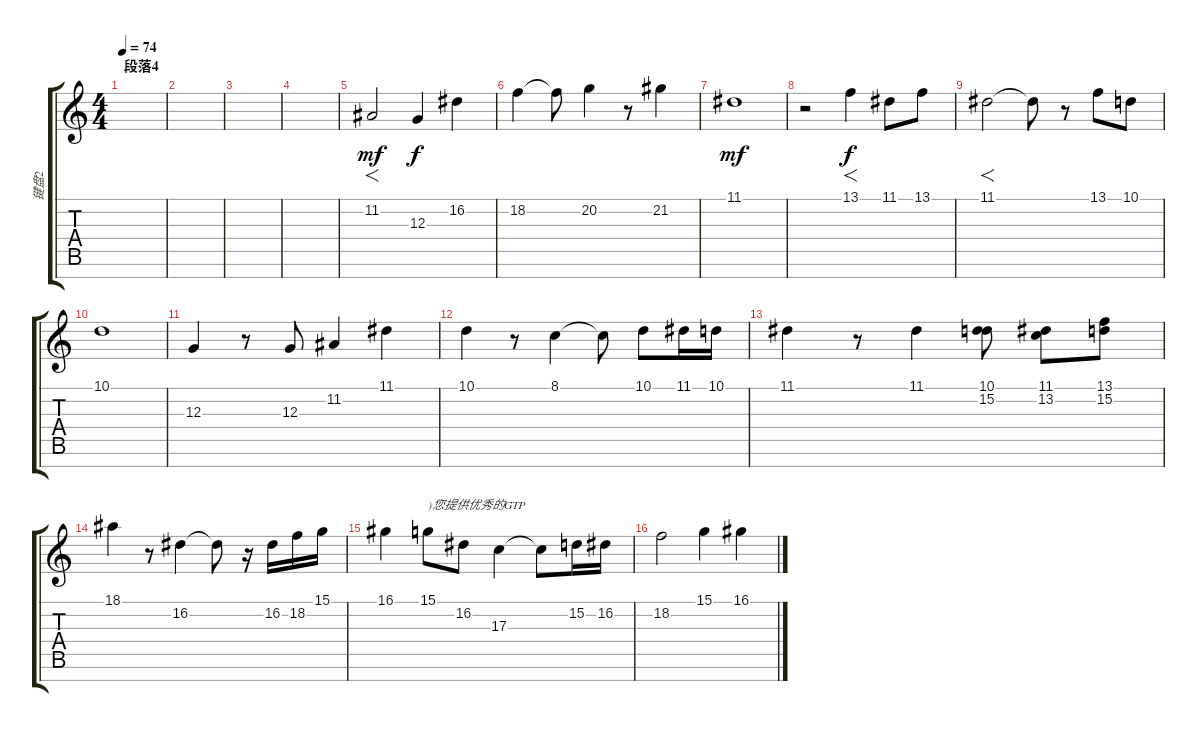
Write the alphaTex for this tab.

\track ("键盘2" "键盘2") {instrument stringensemble1}
\staff {score tabs}
\tuning (E4 B3 G3 D3 A2 E2 B1) {hide}
\ts (4 4)
\section ("" "段落4")
\tempo 74
\clef g2
\ks c
|
|
|
|
11.2.2{f dy mf} 12.3.4{dy f} 16.2.4 |
18.2.4 18.2{t}.8 20.2.4 r.8 21.2.4 |
11.1.1{dy mf} |
r.2 13.1.4{f dy f} 11.1.8 13.1.8 |
11.1.2{f} 11.1{t}.8 r.8 13.1.8 10.1.8 |
10.1.1 |
12.3.4 r.8 12.3.8 11.2.4 11.1.4 |
10.1.4 r.8 8.1.4 8.1{t}.8 10.1.8 11.1.16 10.1.16 |
11.1.4 r.8 11.1.4 (10.1 15.2).8 (11.1 13.2).8 (13.1 15.2).8 |
18.1.4 r.8 16.2.4 16.2{t}.8 r.16 16.2.16 18.2.16 15.1.16 |
16.1.4 15.1.8{txt ")您提供优秀的GTP"} 16.2.8 17.3.4 17.3{t}.8 15.2.16 16.2.16 |
18.2.2 15.1.4 16.1.4
